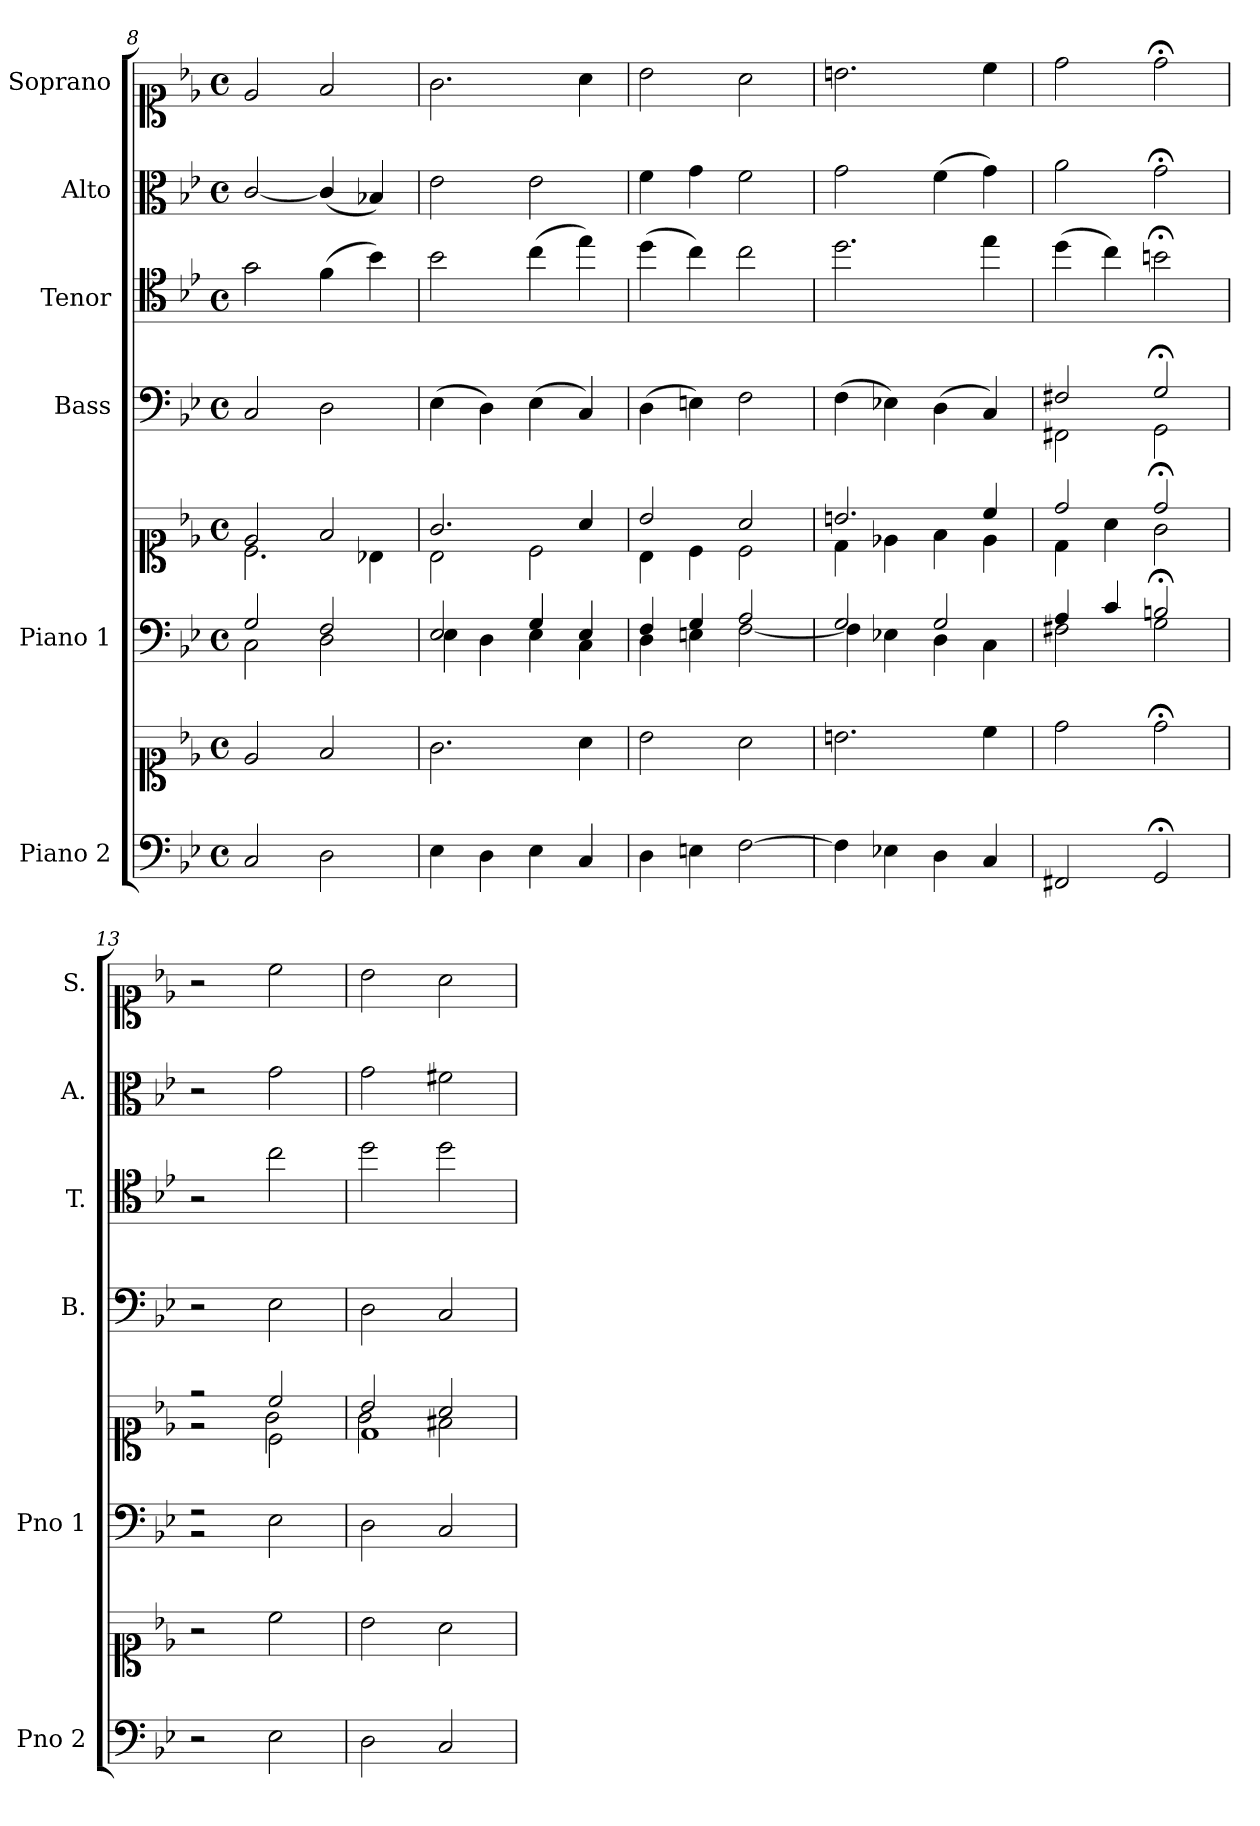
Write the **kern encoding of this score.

**kern	**kern	**kern	**kern	**kern	**kern	**kern	**kern
*part6	*part6	*part5	*part5	*part4	*part3	*part2	*part1
*staff8	*staff7	*staff6	*staff5	*staff4	*staff3	*staff2	*staff1
*I"Piano 2	*	*I"Piano 1	*	*I"Bass	*I"Tenor	*I"Alto	*I"Soprano
*I'Pno 2	*	*I'Pno 1	*	*I'B.	*I'T.	*I'A.	*I'S.
*clefF4	*clefC1	*clefF4	*clefC1	*clefF4	*clefC4	*clefC3	*clefC1
*	*	*	*	*	*ITrd7c12	*	*
*k[b-e-]	*k[b-e-]	*k[b-e-]	*k[b-e-]	*k[b-e-]	*k[b-e-]	*k[b-e-]	*k[b-e-]
*B-:	*B-:	*B-:	*B-:	*B-:	*B-:	*B-:	*B-:
*M4/4	*M4/4	*M4/4	*M4/4	*M4/4	*M4/4	*M4/4	*M4/4
*met(c)	*met(c)	*met(c)	*met(c)	*met(c)	*met(c)	*met(c)	*met(c)
=8	=8	=8	=8	=8	=8	=8	=8
*	*	*^	*^	*	*	*	*
2C/	2e-/	2G/	2C\	2e-/	2.c\	2C/	2G\	[<2c/	2e-/
2D\	2f/	2F/	2D\	2f/	.	2D\	(4F\	(4c/]	2f/
.	.	.	.	.	4B-X\	.	4B-\)	4B-X/)	.
=9	=9	=9	=9	=9	=9	=9	=9	=9	=9
4E-\	2.g\	2E-/	4E-\	2.g/	2B-\	(4E-\	2B-\	2e-\	2.g\
4D\	.	.	4D\	.	.	4D\)	.	.	.
4E-\	.	4G/	4E-\	.	2c\	(4E-\	(4c\	2e-\	.
4C/	4a\	4E-/	4C\	4a/	.	4C/)	4e-\)	.	4a\
=10	=10	=10	=10	=10	=10	=10	=10	=10	=10
4D\	2b-\	4F/	4D\	2b-/	4B-\	(4D\	(4d\	4f\	2b-\
4En\	.	4G/	4En\	.	4c\	4En\)	4c\)	4g\	.
[>2F\	2a\	2A/	[<2F\	2a/	2c\	2F\	2c\	2f\	2a\
=11	=11	=11	=11	=11	=11	=11	=11	=11	=11
4F\]	2.bn\	2G/	4F\]	2.bn/	4d\	(4F\	2.d\	2g\	2.bn\
4E-X\	.	.	4E-X\	.	4e-X\	4E-X\)	.	.	.
4D\	.	2G/	4D\	.	4f\	(4D\	.	(4f\	.
4C/	4cc\	.	4C\	4cc/	4e-\	4C/)	4e-\	4g\)	4cc\
!!LO:PB:g=z
=12	=12	=12	=12	=12	=12	=12	=12	=12	=12
*	*	*	*	*	*	*^	*	*	*
2FF#X/	2dd\	4A/	2F#X\	2dd/	4d\	2F#X/	2FF#X\	(4d\	2a\	2dd\
.	.	4c/	.	.	4a\	.	.	4c\)	.	.
2GG;/	2dd;<\	2Bn;/	2G\	2dd;</	2g\	2G;</	2GG\	2Bn;<\	2g;<\	2dd;<\
*	*	*	*	*	*	*v	*v	*	*	*
=13	=13	=13	=13	=13	=13	=13	=13	=13	=13
*	*	*	*	*	*^	*	*	*	*
2r	2r	2r	2r	2r	2ryy	2r	2r	2r	2r	2r
2E-\	2cc\	2ryy	2E-\	2cc/	2c\	2g\	2E-\	2c\	2g\	2cc\
*	*	*v	*v	*	*	*	*	*	*	*
=14	=14	=14	=14	=14	=14	=14	=14	=14	=14
2D\	2b-\	2D\	2b-/	1d\	2g\	2D\	2d\	2g\	2b-\
2C/	2a\	2C/	2a/	.	2f#X\	2C/	2d\	2f#X\	2a\
*	*	*	*v	*v	*v	*	*	*	*
=	=	=	=	=	=	=	=
*-	*-	*-	*-	*-	*-	*-	*-
